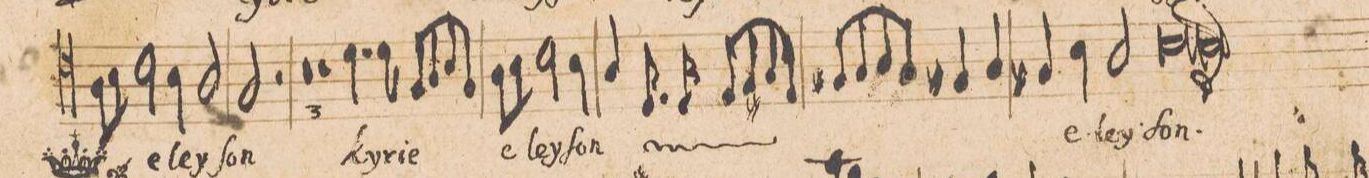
**kern	**text
*I"[Tenor I]	*
*clefC4	*
*k[]	*
*met(C|)	*
*M2/1	*
8A\L	.
8B\J	.
2c\	e-
4B\	-ley-
2A/	.
=40	=40
2G/	-ſon
2r	.
0r	.
=41-	=41-
1r	.
=42-	=42-
4.d\	ky-
8d\	-ri-
8G/L	-e
8A/	.
8B/	.
8G/J	.
8A\L	e-
8B\J	.
2c\	-ley-
4B\	-ſon
=43	=43
4A/	.
*	*ij
8.D/	ky-
16D/	-ri-
8E/L	-e
*	*Xij
8F#X/	.
8G/	.
8E/J	.
8F#X/L	.
8G/	.
8A/	.
8G/J	.
4F#X/	.
4G/	.
=44	=44
4F#X/	.
4B\	e-
2A/	-ley-
1Bl	-ſon.
==	==
*-	*-
